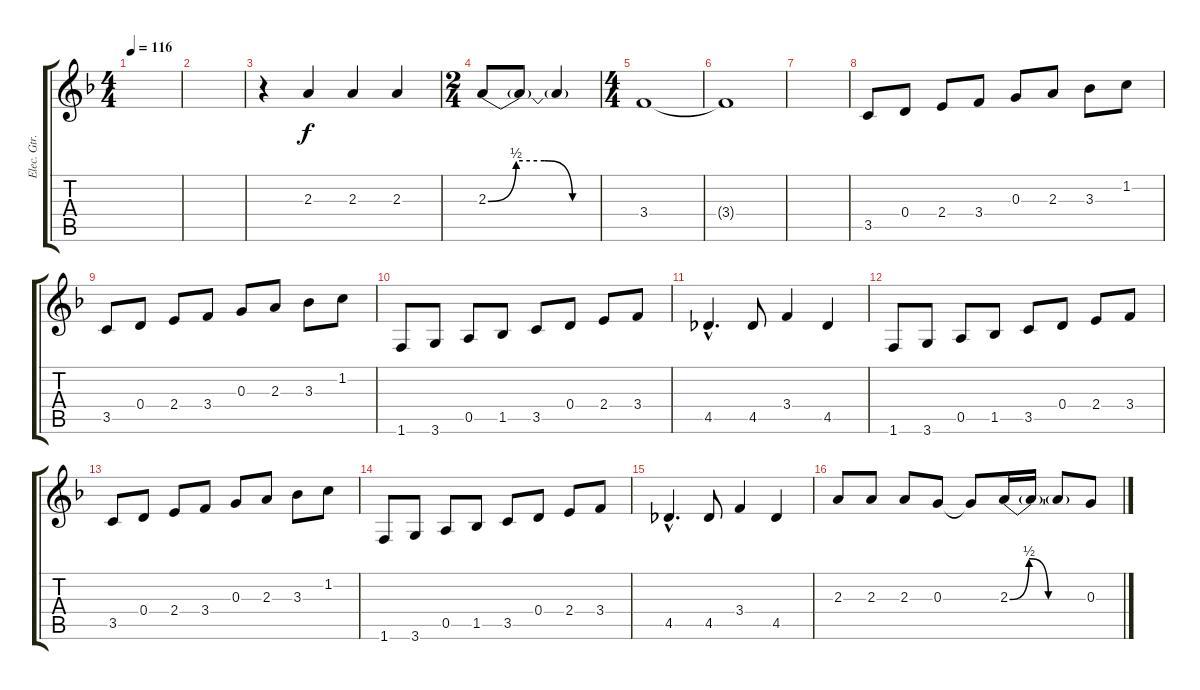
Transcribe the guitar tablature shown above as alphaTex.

\track ("Elec. Gtr." "Elec. Gtr.") {instrument distortionguitar}
\staff {score tabs}
\tuning (E4 B3 G3 D3 A2 E2) {hide}
\ts (4 4)
\tempo 116
\clef g2
\ks dminor
|
|
r.4{volume 10} 2.3.4 2.3.4 2.3.4 |
\ts (2 4)
2.3{be (custom 0 0 15 2 30 2 45 0 60 0)}.8 2.3{t}.8 2.3{t}.4 |
\ts (4 4)
3.4.1 |
3.4{t}.1 |
|
3.5.8 0.4.8 2.4.8 3.4.8 0.3.8 2.3.8 3.3.8 1.2.8 |
3.5.8 0.4.8 2.4.8 3.4.8 0.3.8 2.3.8 3.3.8 1.2.8 |
1.6.8 3.6.8 0.5.8 1.5.8 3.5.8 0.4.8 2.4.8 3.4.8 |
4.5{hac}.4{d} 4.5.8 3.4.4 4.5.4 |
1.6.8 3.6.8 0.5.8 1.5.8 3.5.8 0.4.8 2.4.8 3.4.8 |
3.5.8 0.4.8 2.4.8 3.4.8 0.3.8 2.3.8 3.3.8 1.2.8 |
1.6.8 3.6.8 0.5.8 1.5.8 3.5.8 0.4.8 2.4.8 3.4.8 |
4.5{hac}.4{d} 4.5.8 3.4.4 4.5.4 |
2.3.8 2.3.8 2.3.8 0.3.8 0.3{t}.8 2.3{be (custom 0 0 15 2 30 0 38 0 60 0)}.16 2.3{t}.16 2.3{t}.8 0.3.8
